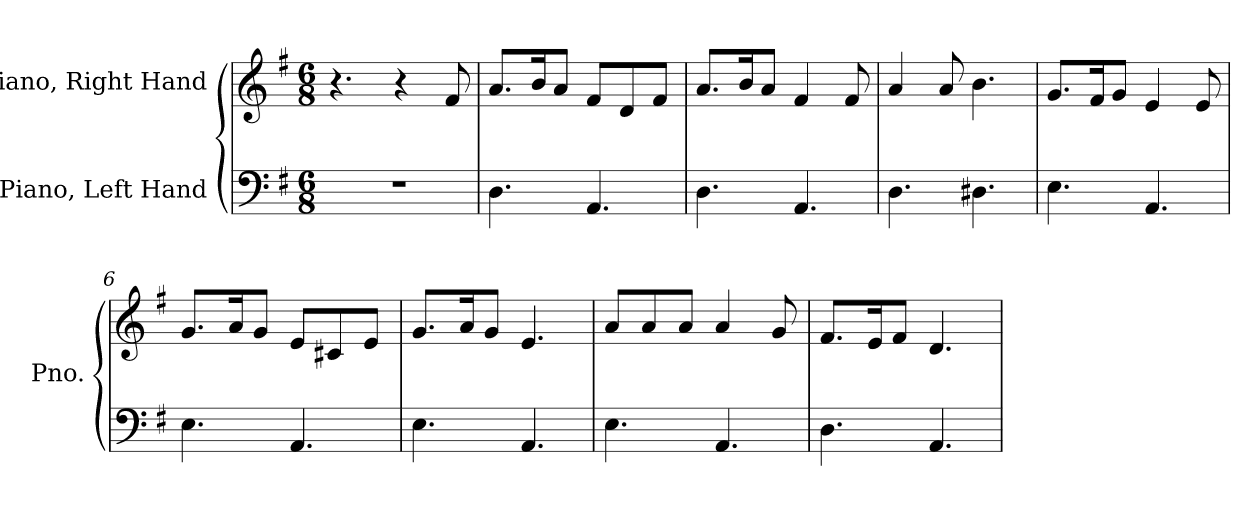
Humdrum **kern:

**kern	**kern
*part2	*part1
*staff2	*staff1
*I"Piano, Left Hand	*I"Piano, Right Hand
*I'Pno.	*I'Pno.
*clefF4	*clefG2
*k[f#]	*k[f#]
*M6/8	*M6/8
*MM95	*MM95
=1	=1
2.r	4.r
.	4r
.	8f#/
=2	=2
4.D\	8.a/L
.	16b/K
.	8a/J
4.AA/	8f#/L
.	8d/
.	8f#/J
=3	=3
4.D\	8.a/L
.	16b/K
.	8a/J
4.AA/	4f#/
.	8f#/
=4	=4
4.D\	4a/
.	8a/
4.D#X\	4.b\
=5	=5
4.E\	8.g/L
.	16f#/K
.	8g/J
4.AA/	4e/
.	8e/
!!LO:LB:g=z
=6	=6
4.E\	8.g/L
.	16a/K
.	8g/J
4.AA/	8e/L
.	8c#X/
.	8e/J
=7	=7
4.E\	8.g/L
.	16a/K
.	8g/J
4.AA/	4.e/
=8	=8
4.E\	8a/L
.	8a/
.	8a/J
4.AA/	4a/
.	8g/
=9	=9
4.D\	8.f#/L
.	16e/K
.	8f#/J
4.AA/	4.d/
=	=
*-	*-
